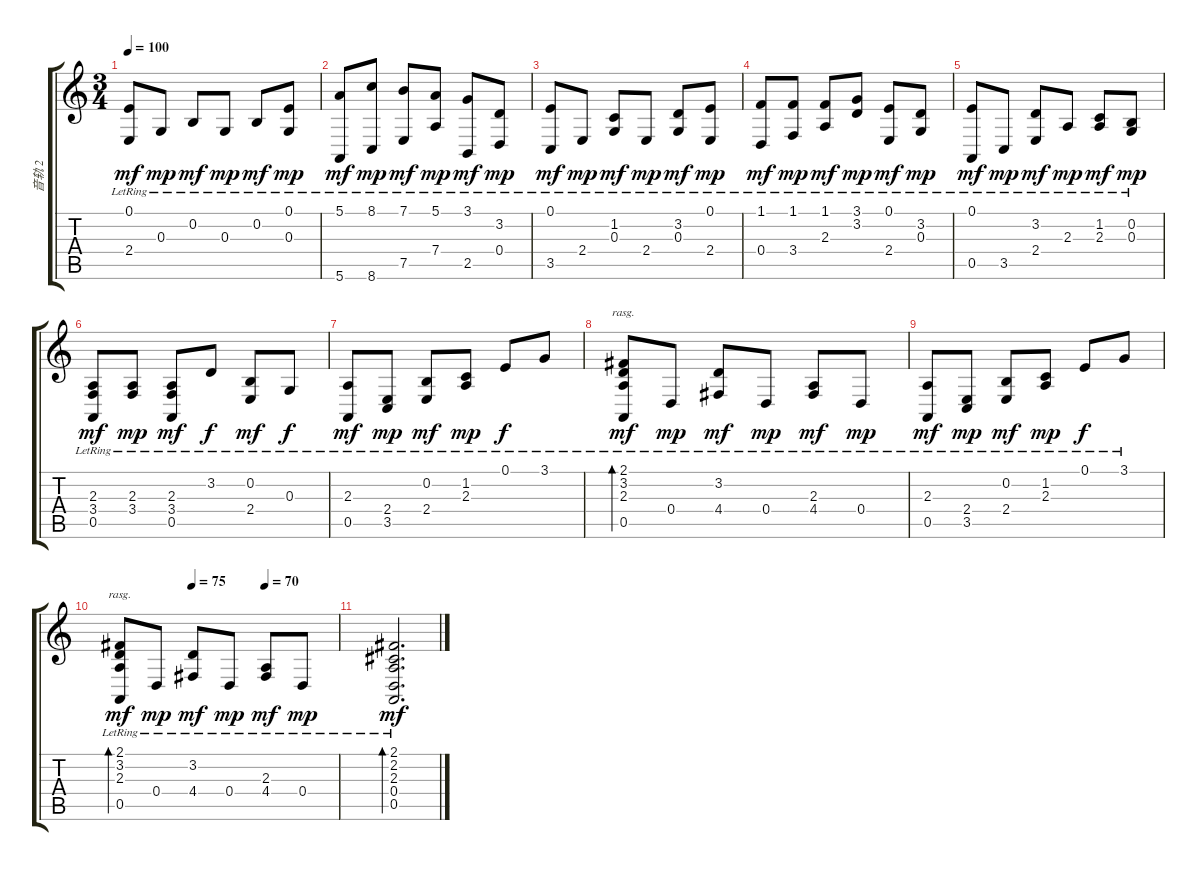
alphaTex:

\track ("音轨 2" "音轨 2") {instrument acousticgrandpiano}
\staff {score tabs}
\tuning (E4 B3 G3 D3 A2 E2) {hide}
\ts (3 4)
\tempo 100
\clef g2
\ks c
(0.1{lr} 2.4{lr}).8{dy mf} 0.3{lr}.8{dy mp} 0.2{lr}.8{dy mf} 0.3{lr}.8{dy mp} 0.2{lr}.8{dy mf} (0.1{lr} 0.3{lr}).8{dy mp} |
(5.1{lr} 5.6{lr}).8{dy mf} (8.1{lr} 8.6{lr}).8{dy mp} (7.1{lr} 7.5{lr}).8{dy mf} (5.1{lr} 7.4{lr}).8{dy mp} (3.1{lr} 2.5{lr}).8{dy mf} (3.2{lr} 0.4{lr}).8{dy mp} |
(0.1{lr} 3.5{lr}).8{dy mf} 2.4{lr}.8{dy mp} (1.2{lr} 0.3{lr}).8{dy mf} 2.4{lr}.8{dy mp} (3.2{lr} 0.3{lr}).8{dy mf} (0.1{lr} 2.4{lr}).8{dy mp} |
(1.1{lr} 0.4{lr}).8{dy mf} (1.1{lr} 3.4{lr}).8{dy mp} (1.1{lr} 2.3{lr}).8{dy mf} (3.1{lr} 3.2{lr}).8{dy mp} (0.1{lr} 2.4{lr}).8{dy mf} (3.2{lr} 0.3{lr}).8{dy mp} |
(0.1{lr} 0.5{lr}).8{dy mf} 3.5{lr}.8{dy mp} (3.2{lr} 2.4{lr}).8{dy mf} 2.3{lr}.8{dy mp} (1.2{lr} 2.3{lr}).8{dy mf} (0.2{lr} 0.3{lr}).8{dy mp} |
(2.3{lr} 3.4{lr} 0.5{lr}).8{dy mf} (2.3{lr} 3.4{lr}).8{dy mp} (2.3{lr} 3.4{lr} 0.5{lr}).8{dy mf} 3.2{lr}.8{dy f} (0.2{lr} 2.4{lr}).8{dy mf} 0.3{lr}.8{dy f} |
(2.3{lr} 0.5{lr}).8{dy mf} (2.4{lr} 3.5{lr}).8{dy mp} (0.2{lr} 2.4{lr}).8{dy mf} (1.2{lr} 2.3{lr}).8{dy mp} 0.1{lr}.8{dy f} 3.1{lr}.8 |
(2.1{lr} 3.2{lr} 2.3{lr} 0.5{lr}).8{bd 240 rasg ii dy mf} 0.4{lr}.8{dy mp} (3.2{lr} 4.4{lr}).8{dy mf} 0.4{lr}.8{dy mp} (2.3{lr} 4.4{lr}).8{dy mf} 0.4{lr}.8{dy mp} |
(2.3{lr} 0.5{lr}).8{dy mf} (2.4{lr} 3.5{lr}).8{dy mp} (0.2{lr} 2.4{lr}).8{dy mf} (1.2{lr} 2.3{lr}).8{dy mp} 0.1{lr}.8{dy f} 3.1{lr}.8 |
\tempo (75 0.3333333333333333)
\tempo (70 0.6666666666666666)
(2.1{lr} 3.2{lr} 2.3{lr} 0.5{lr}).8{bd 240 rasg ii dy mf} 0.4{lr}.8{dy mp} (3.2{lr} 4.4{lr}).8{dy mf} 0.4{lr}.8{dy mp} (2.3{lr} 4.4{lr}).8{dy mf} 0.4{lr}.8{dy mp} |
(2.1{lr} 2.2{lr} 2.3{lr} 0.4{lr} 0.5{lr}).2{d bd 240 dy mf}
